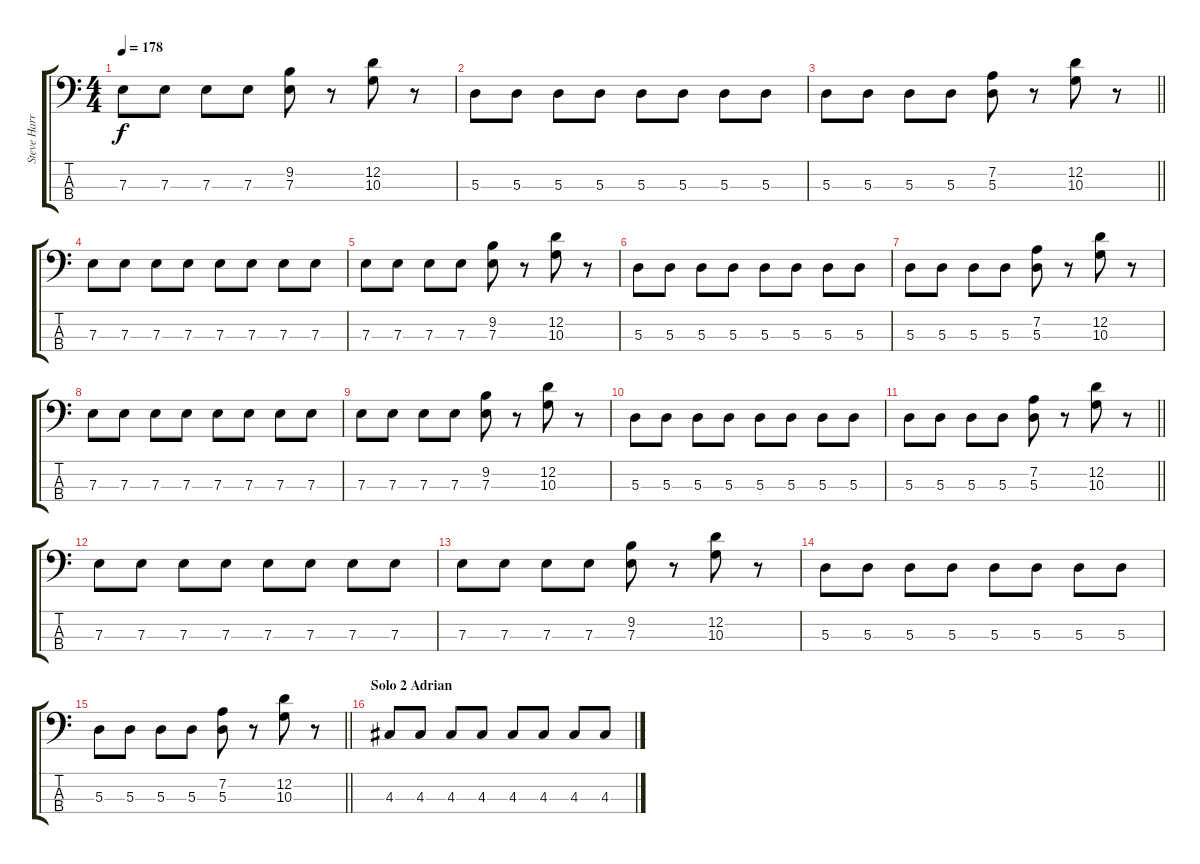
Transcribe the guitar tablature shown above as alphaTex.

\track ("Steve Harris" "Steve Harr") {instrument electricbassfinger}
\staff {score tabs}
\tuning (G2 D2 A1 E1) {hide}
\ts (4 4)
\tempo 178
\clef f4
\ks c
7.3.8{dy f} 7.3.8 7.3.8 7.3.8 (9.2 7.3).8 r.8 (12.2 10.3).8 r.8 |
5.3.8 5.3.8 5.3.8 5.3.8 5.3.8 5.3.8 5.3.8 5.3.8 |
\barLineRight lightlight
5.3.8 5.3.8 5.3.8 5.3.8 (7.2 5.3).8 r.8 (12.2 10.3).8 r.8 |
7.3.8 7.3.8 7.3.8 7.3.8 7.3.8 7.3.8 7.3.8 7.3.8 |
7.3.8 7.3.8 7.3.8 7.3.8 (9.2 7.3).8 r.8 (12.2 10.3).8 r.8 |
5.3.8 5.3.8 5.3.8 5.3.8 5.3.8 5.3.8 5.3.8 5.3.8 |
5.3.8 5.3.8 5.3.8 5.3.8 (7.2 5.3).8 r.8 (12.2 10.3).8 r.8 |
7.3.8 7.3.8 7.3.8 7.3.8 7.3.8 7.3.8 7.3.8 7.3.8 |
7.3.8 7.3.8 7.3.8 7.3.8 (9.2 7.3).8 r.8 (12.2 10.3).8 r.8 |
5.3.8 5.3.8 5.3.8 5.3.8 5.3.8 5.3.8 5.3.8 5.3.8 |
\barLineRight lightlight
5.3.8 5.3.8 5.3.8 5.3.8 (7.2 5.3).8 r.8 (12.2 10.3).8 r.8 |
7.3.8 7.3.8 7.3.8 7.3.8 7.3.8 7.3.8 7.3.8 7.3.8 |
7.3.8 7.3.8 7.3.8 7.3.8 (9.2 7.3).8 r.8 (12.2 10.3).8 r.8 |
5.3.8 5.3.8 5.3.8 5.3.8 5.3.8 5.3.8 5.3.8 5.3.8 |
\barLineRight lightlight
5.3.8 5.3.8 5.3.8 5.3.8 (7.2 5.3).8 r.8 (12.2 10.3).8 r.8 |
\section ("" "Solo 2 Adrian")
4.3.8 4.3.8 4.3.8 4.3.8 4.3.8 4.3.8 4.3.8 4.3.8
